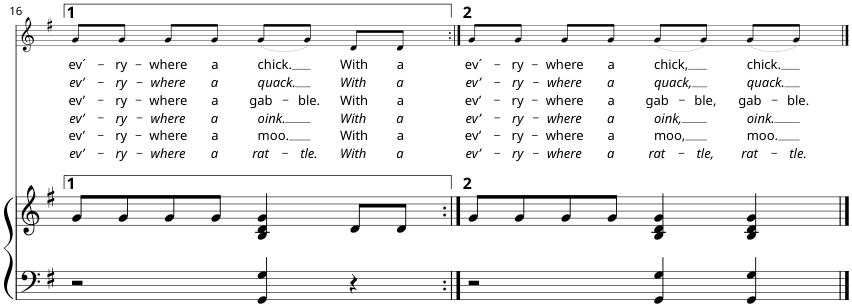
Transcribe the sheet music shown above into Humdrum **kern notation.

**kern	**kern	**kern	**text	**text	**text	**text	**text	**text
*part2	*part2	*part1	*part1	*part1	*part1	*part1	*part1	*part1
*staff3	*staff2	*staff1	*staff1	*staff1	*staff1	*staff1	*staff1	*staff1
*I"Piano	*	*I"Voice	*	*	*	*	*	*
*I'Pno	*	*I'V	*	*	*	*	*	*
!!LO:PB:g=z
*clefF4	*clefG2	*clefG2	*	*	*	*	*	*
*k[f#]	*k[f#]	*k[f#]	*	*	*	*	*	*
*G:	*G:	*G:	*	*	*	*	*	*
*M4/4	*M4/4	*M4/4	*	*	*	*	*	*
*met(c)	*met(c)	*met(c)	*	*	*	*	*	*
=16	=16	=16	=16	=16	=16	=16	=16	=16
!	!	!	!LO:LY:b	!LO:LY:b	!LO:LY:b	!LO:LY:b	!LO:LY:b	!LO:LY:b
2r	8g/L	8g/L	ev´-	ev’-	ev’-	ev’-	ev’-	ev’-
!	!	!	!LO:LY:b	!LO:LY:b	!LO:LY:b	!LO:LY:b	!LO:LY:b	!LO:LY:b
.	8g/	8g/J	-ry-	-ry-	-ry-	-ry-	-ry-	-ry-
!	!	!	!LO:LY:b	!LO:LY:b	!LO:LY:b	!LO:LY:b	!LO:LY:b	!LO:LY:b
.	8g/	8g/L	-where	-where	-where	-where	-where	-where
!	!	!	!LO:LY:b	!LO:LY:b	!LO:LY:b	!LO:LY:b	!LO:LY:b	!LO:LY:b
.	8g/J	8g/J	a	a	a	a	a	a
!	!	!	!LO:LY:b	!LO:LY:b	!LO:LY:b	!LO:LY:b	!LO:LY:b	!LO:LY:b
4GG/ 4G/	4B/ 4d/ 4g/	(8g/L	-chick.	-quack.	gab-	-oink.	moo.	rat-
!	!	!	!	!	!LO:LY:b	!	!	!LO:LY:b
.	.	8g/J)	.	.	-ble.	.	.	-tle.
!	!	!	!LO:LY:b	!LO:LY:b	!LO:LY:b	!LO:LY:b	!LO:LY:b	!LO:LY:b
4r	8d/L	8d/L	With	With	With	With	With	With
!	!	!	!LO:LY:b	!LO:LY:b	!LO:LY:b	!LO:LY:b	!LO:LY:b	!LO:LY:b
.	8d/J	8d/J	a	a	a	a	a	a
=17:|!	=17:|!	=17:|!	=17:|!	=17:|!	=17:|!	=17:|!	=17:|!	=17:|!
!	!	!	!LO:LY:b	!LO:LY:b	!LO:LY:b	!LO:LY:b	!LO:LY:b	!LO:LY:b
2r	8g/L	8g/L	ev´-	ev’-	ev’-	ev’-	ev’-	ev’-
!	!	!	!LO:LY:b	!LO:LY:b	!LO:LY:b	!LO:LY:b	!LO:LY:b	!LO:LY:b
.	8g/	8g/J	-ry-	-ry-	-ry-	-ry-	-ry-	-ry-
!	!	!	!LO:LY:b	!LO:LY:b	!LO:LY:b	!LO:LY:b	!LO:LY:b	!LO:LY:b
.	8g/	8g/L	-where	-where	-where	-where	-where	-where
!	!	!	!LO:LY:b	!LO:LY:b	!LO:LY:b	!LO:LY:b	!LO:LY:b	!LO:LY:b
.	8g/J	8g/J	a	a	a	a	a	a
!	!	!	!LO:LY:b	!LO:LY:b	!LO:LY:b	!LO:LY:b	!LO:LY:b	!LO:LY:b
4GG/ 4G/	4B/ 4d/ 4g/	(8g/L	-chick,	-quack,	gab-	-oink,	-moo,	rat-
!	!	!	!	!	!LO:LY:b	!	!	!LO:LY:b
.	.	8g/J)	.	.	-ble,	.	.	-tle,
!	!	!	!LO:LY:b	!LO:LY:b	!LO:LY:b	!LO:LY:b	!LO:LY:b	!LO:LY:b
4GG/ 4G/	4B/ 4d/ 4g/	(8g/L	chick.	quack.	gab-	oink.	moo.	rat-
!	!	!	!	!	!LO:LY:b	!	!	!LO:LY:b
.	.	8g/J)	.	.	-ble.	.	.	-tle.
==	==	==	==	==	==	==	==	==
*-	*-	*-	*-	*-	*-	*-	*-	*-
